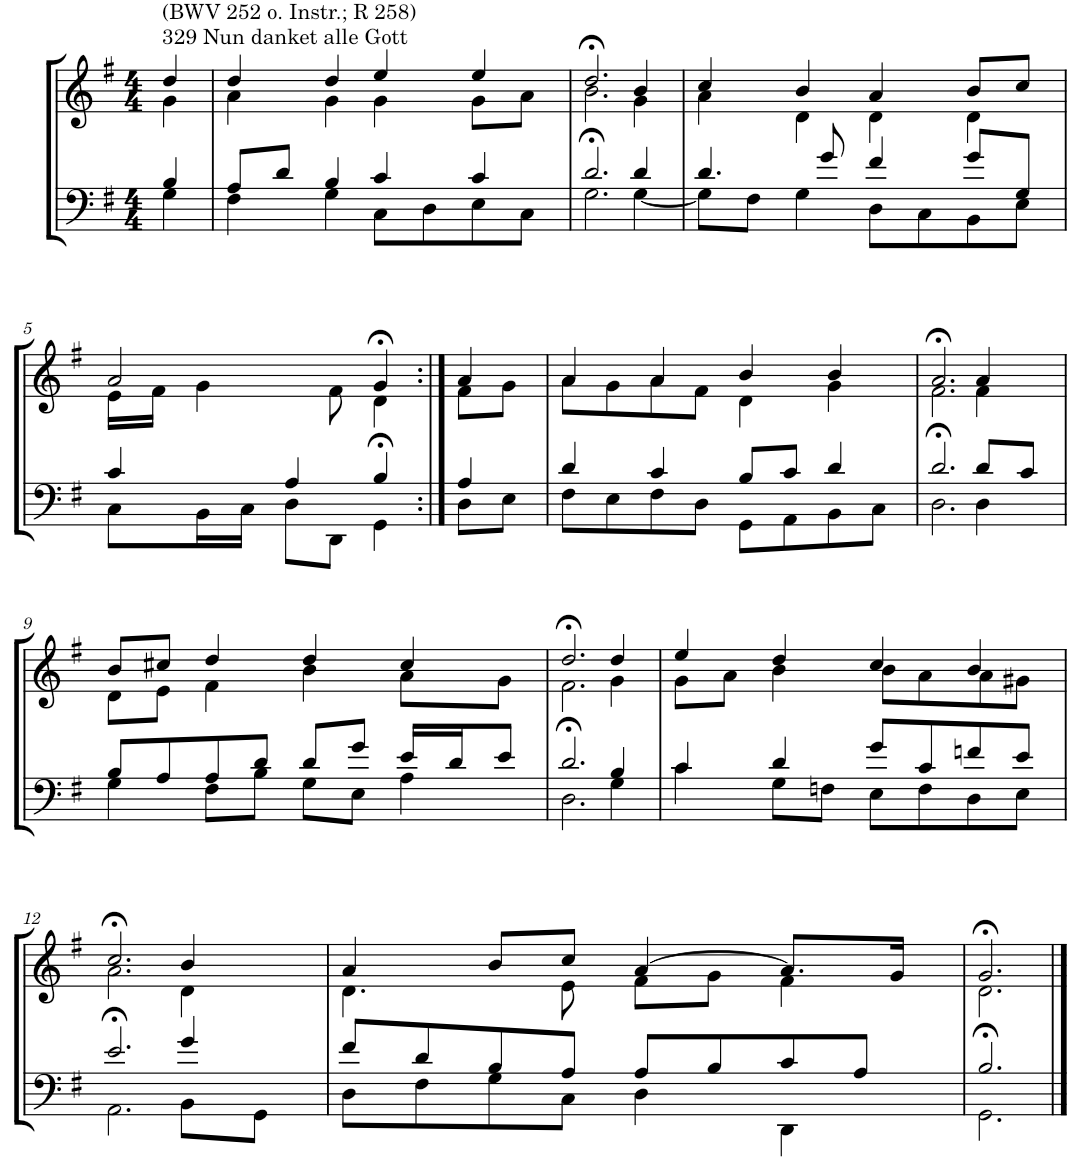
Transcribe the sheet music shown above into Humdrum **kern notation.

**kern	**kern
*part2	*part1
*staff2	*staff1
*I"Tenor/Baß	*I"Sopran/Alt
*clefF4	*clefG2
*k[f#]	*k[f#]
*M4/4	*M4/4
=1	=1
*^	*^
!	!	!LO:TX:a:t=329 Nun danket alle Gott	!
!	!	!LO:TX:a:t=(BWV 252 o. Instr.; R 258)	!
4B/	4G\	4dd/	4g\
=2	=2	=2	=2
8A/L	4F#\	4dd/	4a\
8d/J	.	.	.
4B/	4G\	4dd/	4g\
4c/	8C\L	4ee/	4g\
.	8D\	.	.
4c/	8E\	4ee/	8g\L
.	8C\J	.	8a\J
=3	=3	=3	=3
2.d/	2.G>\	2.dd>/	2.b\
4d/	[4G\	4b/	4g\
=4	=4	=4	=4
4.d/	8G\L]	4cc/	4a\
.	8F#\J	.	.
.	4G\	4b/	4d\
8g/	.	.	.
4f#/	8D\L	4a/	4d\
.	8C\	.	.
8g/L	8BB\	8b/L	4d\
8G/J	8E\J	8cc/J	.
!!LO:LB:g=z	!!
=5	=5	=5	=5
4c/	8C\L	2a/	16e\LL
.	.	.	16f#\JJ
.	16BB\L	.	4g\
.	16C\JJ	.	.
4A/	8D\L	.	.
.	8DD\J	.	8f#\
4B/	4GG>\	4g>/	4d\
=6:|!	=6:|!	=6:|!	=6:|!
4A/	8D\L	4a/	8f#\L
.	8E\J	.	8g\J
=7	=7	=7	=7
4d/	8F#\L	4a/	8a\L
.	8E\	.	8g\
4c/	8F#\	4a/	8a\
.	8D\J	.	8f#\J
8B/L	8GG\L	4b/	4d\
8c/J	8AA\	.	.
4d/	8BB\	4b/	4g\
.	8C\J	.	.
=8	=8	=8	=8
2.d/	2.D>\	2.a>/	2.f#\
8d/L	4D\	4a/	4f#\
8c/J	.	.	.
!!LO:LB:g=z	!!
=9	=9	=9	=9
8B/L	4G\	8b/L	8d\L
8A/	.	8cc#X/J	8e\J
8A/	8F#\L	4dd/	4f#\
8d/J	8B\J	.	.
8d/L	8G\L	4dd/	4b\
8g/J	8E\J	.	.
16e/LL	4A\	4cc#/	8a\L
16d/J	.	.	.
8e/J	.	.	8g\J
=10	=10	=10	=10
2.d/	2.D>\	2.dd>/	2.f#\
4B/	4G\	4dd/	4g\
=11	=11	=11	=11
4c/	4c\	4ee/	8g\L
.	.	.	8a\J
4d/	8G\L	4dd/	4b\
.	8Fn\J	.	.
8g/L	8E\L	4cc/	8b\L
8c/	8F\	.	8a\
8fn/	8D\	4b/	8a\
8e/J	8E\J	.	8g#X\J
!!LO:LB:g=z	!!
=12	=12	=12	=12
2.e/	2.AA>\	2.cc>/	2.a\
4g/	8BB\L	4b/	4d\
.	8GG\J	.	.
=13	=13	=13	=13
8f#/L	8D\L	4a/	4.d\
8d/	8F#\	.	.
8B/	8G\	8b/L	.
8A/J	8C\J	8cc/J	8e\
8A/L	4D\	[4a/	8f#\L
8B/	.	.	8g\J
8c/	4DD\	8.a/L]	4f#\
8A/J	.	.	.
.	.	16g/Jk	.
=14	=14	=14	=14
2.B/	2.GG>\	2.g>/	2.d\
*v	*v	*	*
*	*v	*v
==	==
*-	*-
